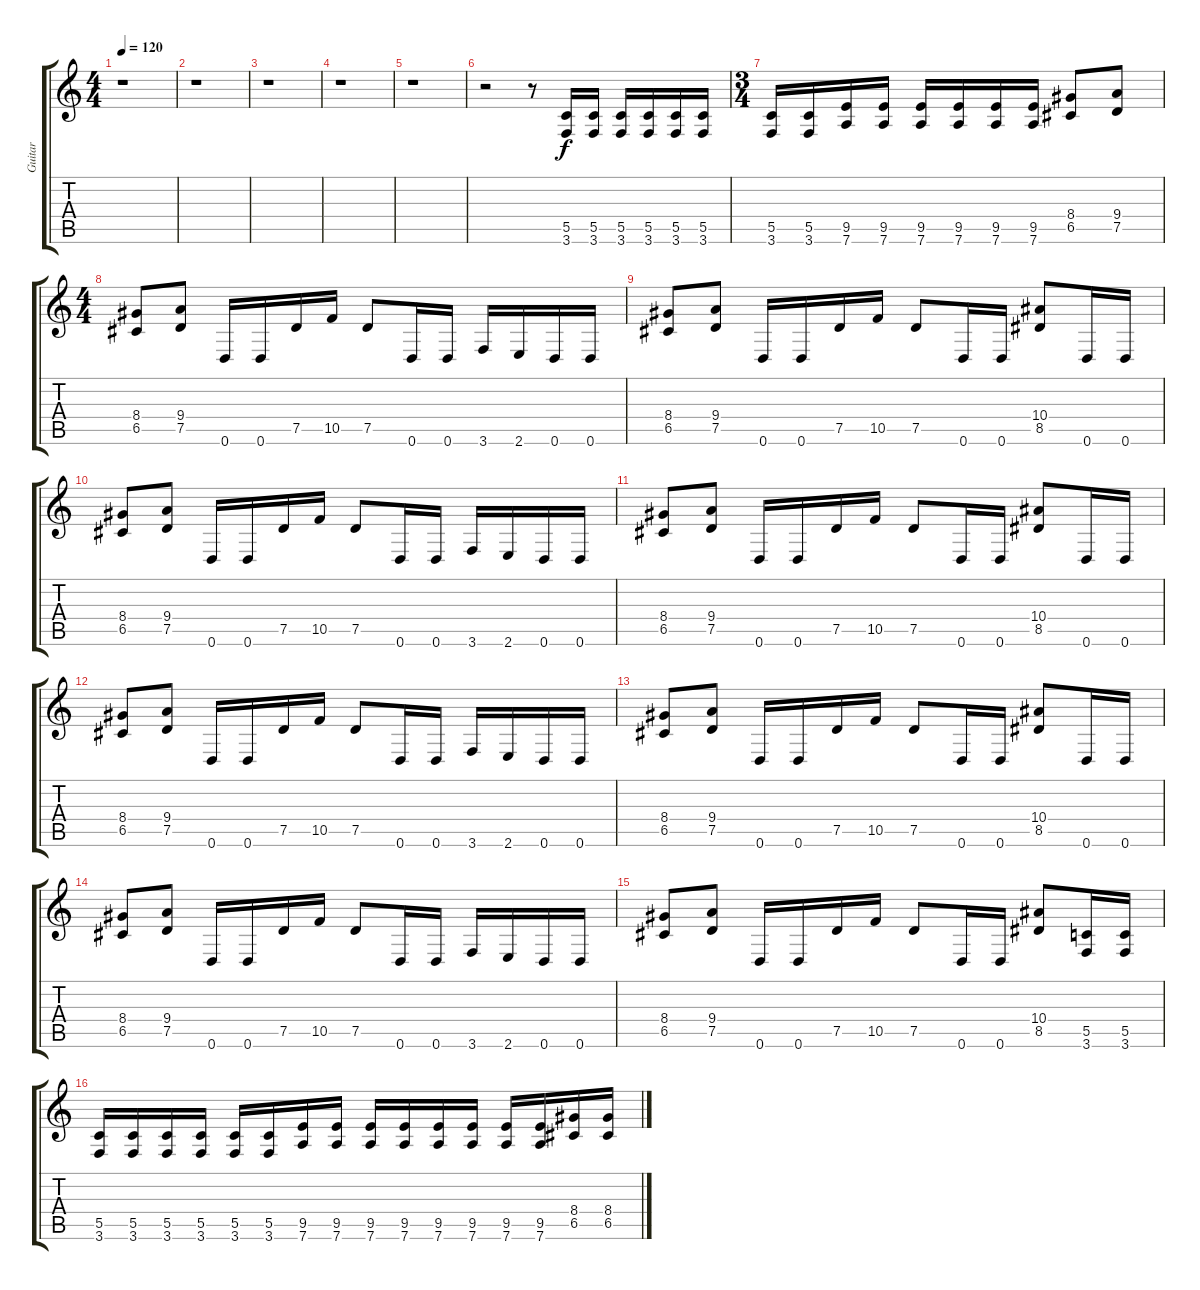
\track ("Guitar" "Guitar") {instrument distortionguitar}
\staff {score tabs}
\tuning (D4 A3 F3 C3 G2 D2) {hide}
\ts (4 4)
\tempo 120
\clef g2
\ks c
r.1{dy f} |
r.1 |
r.1 |
r.1 |
r.1 |
r.2 r.8 (5.5 3.6).16 (5.5 3.6).16 (5.5 3.6).16 (5.5 3.6).16 (5.5 3.6).16 (5.5 3.6).16 |
\ts (3 4)
(5.5 3.6).16 (5.5 3.6).16 (9.5 7.6).16 (9.5 7.6).16 (9.5 7.6).16 (9.5 7.6).16 (9.5 7.6).16 (9.5 7.6).16 (8.4 6.5).8 (9.4 7.5).8 |
\ts (4 4)
(8.4 6.5).8 (9.4 7.5).8 0.6.16 0.6.16 7.5.16 10.5.16 7.5.8 0.6.16 0.6.16 3.6.16 2.6.16 0.6.16 0.6.16 |
(8.4 6.5).8 (9.4 7.5).8 0.6.16 0.6.16 7.5.16 10.5.16 7.5.8 0.6.16 0.6.16 (10.4 8.5).8 0.6.16 0.6.16 |
(8.4 6.5).8 (9.4 7.5).8 0.6.16 0.6.16 7.5.16 10.5.16 7.5.8 0.6.16 0.6.16 3.6.16 2.6.16 0.6.16 0.6.16 |
(8.4 6.5).8 (9.4 7.5).8 0.6.16 0.6.16 7.5.16 10.5.16 7.5.8 0.6.16 0.6.16 (10.4 8.5).8 0.6.16 0.6.16 |
(8.4 6.5).8 (9.4 7.5).8 0.6.16 0.6.16 7.5.16 10.5.16 7.5.8 0.6.16 0.6.16 3.6.16 2.6.16 0.6.16 0.6.16 |
(8.4 6.5).8 (9.4 7.5).8 0.6.16 0.6.16 7.5.16 10.5.16 7.5.8 0.6.16 0.6.16 (10.4 8.5).8 0.6.16 0.6.16 |
(8.4 6.5).8 (9.4 7.5).8 0.6.16 0.6.16 7.5.16 10.5.16 7.5.8 0.6.16 0.6.16 3.6.16 2.6.16 0.6.16 0.6.16 |
(8.4 6.5).8 (9.4 7.5).8 0.6.16 0.6.16 7.5.16 10.5.16 7.5.8 0.6.16 0.6.16 (10.4 8.5).8 (5.5 3.6).16 (5.5 3.6).16 |
(5.5 3.6).16 (5.5 3.6).16 (5.5 3.6).16 (5.5 3.6).16 (5.5 3.6).16 (5.5 3.6).16 (9.5 7.6).16 (9.5 7.6).16 (9.5 7.6).16 (9.5 7.6).16 (9.5 7.6).16 (9.5 7.6).16 (9.5 7.6).16 (9.5 7.6).16 (8.4 6.5).16 (8.4 6.5).16
